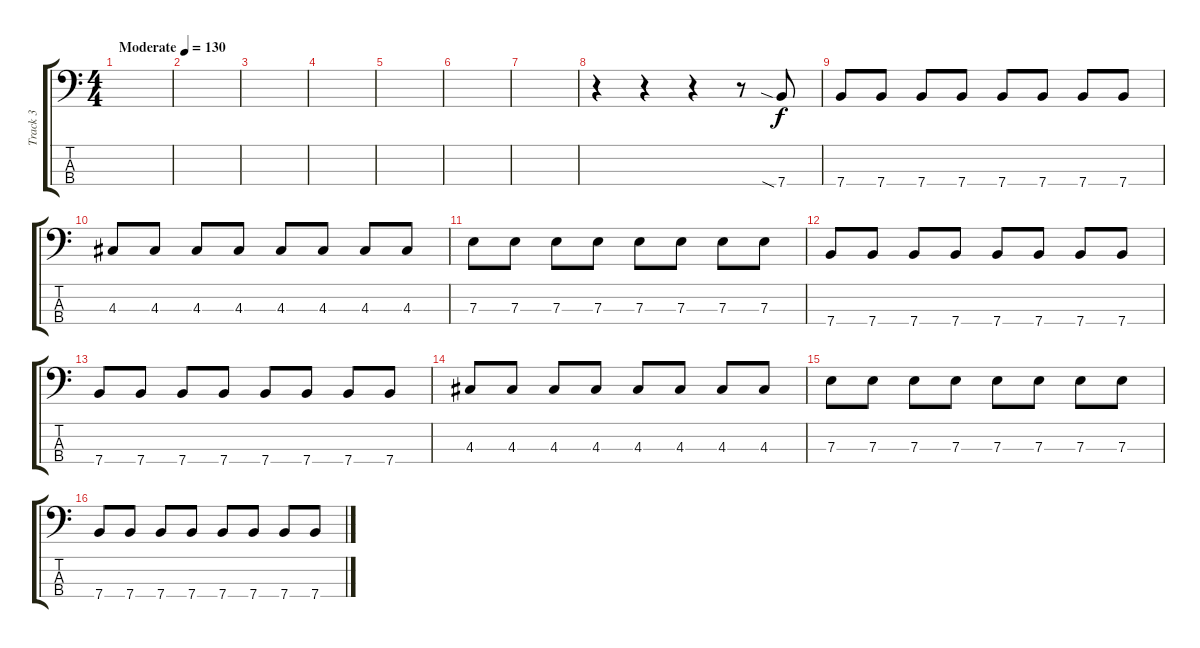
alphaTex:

\track ("Track 3" "Track 3") {instrument electricbasspick}
\staff {score tabs}
\tuning (G2 D2 A1 E1) {hide}
\ts (4 4)
\tempo (130 "Moderate")
\clef f4
\ks c
|
|
|
|
|
|
|
r.4 r.4 r.4 r.8 7.4{sia}.8 |
7.4.8 7.4.8 7.4.8 7.4.8 7.4.8 7.4.8 7.4.8 7.4.8 |
4.3.8 4.3.8 4.3.8 4.3.8 4.3.8 4.3.8 4.3.8 4.3.8 |
7.3.8 7.3.8 7.3.8 7.3.8 7.3.8 7.3.8 7.3.8 7.3.8 |
7.4.8 7.4.8 7.4.8 7.4.8 7.4.8 7.4.8 7.4.8 7.4.8 |
7.4.8 7.4.8 7.4.8 7.4.8 7.4.8 7.4.8 7.4.8 7.4.8 |
4.3.8 4.3.8 4.3.8 4.3.8 4.3.8 4.3.8 4.3.8 4.3.8 |
7.3.8 7.3.8 7.3.8 7.3.8 7.3.8 7.3.8 7.3.8 7.3.8 |
7.4.8 7.4.8 7.4.8 7.4.8 7.4.8 7.4.8 7.4.8 7.4.8
